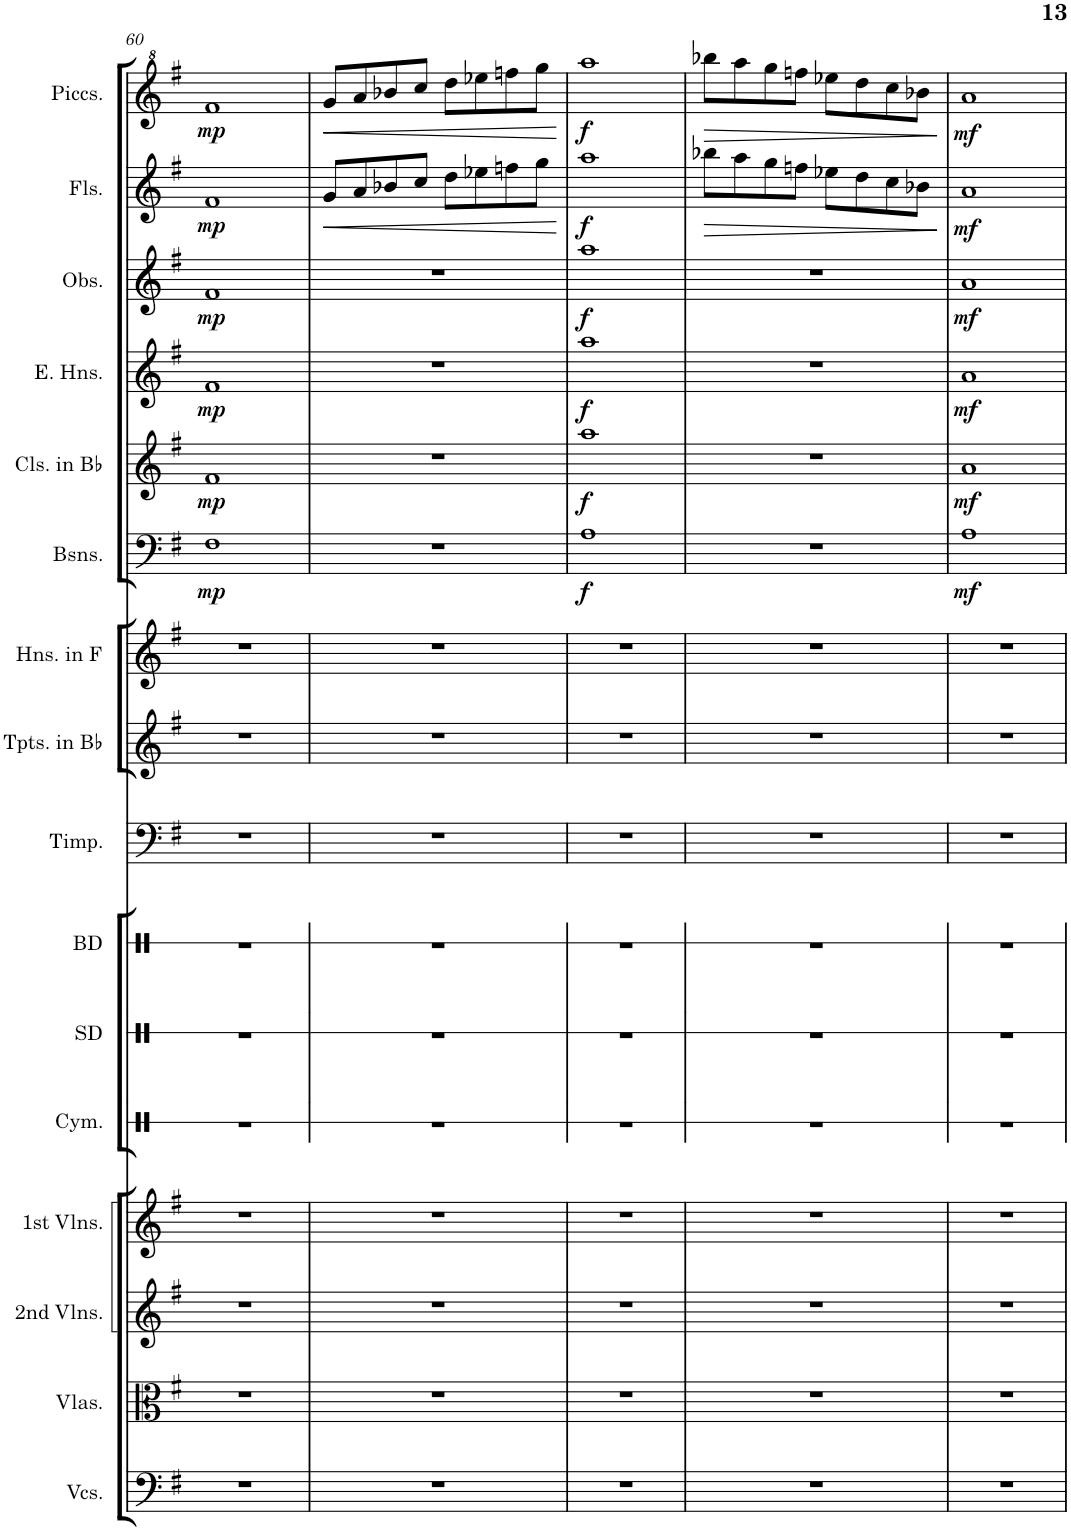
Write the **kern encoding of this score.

**kern	**kern	**kern	**kern	**kern	**kern	**kern	**kern	**kern	**kern	**kern	**dynam	**kern	**dynam	**kern	**dynam	**kern	**dynam	**kern	**dynam	**kern	**dynam
*part16	*part15	*part14	*part13	*part12	*part11	*part10	*part9	*part8	*part7	*part6	*part6	*part5	*part5	*part4	*part4	*part3	*part3	*part2	*part2	*part1	*part1
*staff16	*staff15	*staff14	*staff13	*staff12	*staff11	*staff10	*staff9	*staff8	*staff7	*staff6	*staff6	*staff5	*staff5	*staff4	*staff4	*staff3	*staff3	*staff2	*staff2	*staff1	*staff1
*I"Violoncellos	*I"Violas	*I"2nd Violins	*I"1st Violins	*I"Cymbals	*I"Snare Drum	*I"Bass Drum	*I"Timpani	*I"Trumpets in Bb	*I"Horns in F	*I"Bassoons	*	*I"Clarinets in Bb	*	*I"English Horns	*	*I"Oboes	*	*I"Flutes	*	*I"Piccolos	*
*I'Vcs.	*I'Vlas.	*I'2nd Vlns.	*I'1st Vlns.	*I'Cym.	*I'SD	*I'BD	*I'Timp.	*I'Tpts. in Bb	*I'Hns. in F	*I'Bsns.	*	*I'Cls. in Bb	*	*I'E. Hns.	*	*I'Obs.	*	*I'Fls.	*	*I'Piccs.	*
!!LO:PB:g=z
*clefF4	*clefC3	*clefG2	*clefG2	*clefX	*clefX	*clefX	*clefF4	*clefG2	*clefG2	*clefF4	*	*clefG2	*	*clefG2	*	*clefG2	*	*clefG2	*	*clefG^2	*
*	*	*	*	*	*	*	*	*Trd1c2	*Trd4c7	*	*	*Trd1c2	*	*Trd4c7	*	*	*	*	*	*Trd-7c-12	*
*k[f#]	*k[f#]	*k[f#]	*k[f#]	*k[]	*k[]	*k[]	*k[f#]	*k[f#]	*k[f#]	*k[f#]	*	*k[f#]	*	*k[f#]	*	*k[f#]	*	*k[f#]	*	*k[f#]	*
*M4/4	*M4/4	*M4/4	*M4/4	*M4/4	*M4/4	*M4/4	*M4/4	*M4/4	*M4/4	*M4/4	*	*M4/4	*	*M4/4	*	*M4/4	*	*M4/4	*	*M4/4	*
*met(c)	*met(c)	*met(c)	*met(c)	*met(c)	*met(c)	*met(c)	*met(c)	*met(c)	*met(c)	*met(c)	*	*met(c)	*	*met(c)	*	*met(c)	*	*met(c)	*	*met(c)	*
=60	=60	=60	=60	=60	=60	=60	=60	=60	=60	=60	=60	=60	=60	=60	=60	=60	=60	=60	=60	=60	=60
!	!	!	!	!	!	!	!	!	!	!	!LO:DY:b	!	!LO:DY:b	!	!LO:DY:b	!	!LO:DY:b	!	!LO:DY:b	!	!LO:DY:b
1r	1r	1r	1r	1r	1r	1r	1r	1r	1r	1F#	mp	1f#	mp	1f#	mp	1f#	mp	1f#	mp	1ff#	mp
=61	=61	=61	=61	=61	=61	=61	=61	=61	=61	=61	=61	=61	=61	=61	=61	=61	=61	=61	=61	=61	=61
!	!	!	!	!	!	!	!	!	!	!	!	!	!	!	!	!	!	!	!LO:HP:b	!	!LO:HP:b
1r	1r	1r	1r	1r	1r	1r	1r	1r	1r	1r	.	1r	.	1r	.	1r	.	8g/L	<	8gg/L	<
.	.	.	.	.	.	.	.	.	.	.	.	.	.	.	.	.	.	8a/	.	8aa/	.
.	.	.	.	.	.	.	.	.	.	.	.	.	.	.	.	.	.	8b-X/	.	8bb-X/	.
.	.	.	.	.	.	.	.	.	.	.	.	.	.	.	.	.	.	8cc/J	.	8ccc/J	.
.	.	.	.	.	.	.	.	.	.	.	.	.	.	.	.	.	.	8dd\L	.	8ddd\L	.
.	.	.	.	.	.	.	.	.	.	.	.	.	.	.	.	.	.	8ee-X\	.	8eee-X\	.
.	.	.	.	.	.	.	.	.	.	.	.	.	.	.	.	.	.	8ffn\	.	8fffn\	.
.	.	.	.	.	.	.	.	.	.	.	.	.	.	.	.	.	.	8gg\J	.	8ggg\J	.
.	.	.	.	.	.	.	.	.	.	.	.	.	.	.	.	.	.	.	[	.	[
=62	=62	=62	=62	=62	=62	=62	=62	=62	=62	=62	=62	=62	=62	=62	=62	=62	=62	=62	=62	=62	=62
!	!	!	!	!	!	!	!	!	!	!	!LO:DY:b	!	!LO:DY:b	!	!LO:DY:b	!	!LO:DY:b	!	!LO:DY:b	!	!LO:DY:b
1r	1r	1r	1r	1r	1r	1r	1r	1r	1r	1A	f	1aa	f	1aa	f	1aa	f	1aa	f	1aaa	f
=63	=63	=63	=63	=63	=63	=63	=63	=63	=63	=63	=63	=63	=63	=63	=63	=63	=63	=63	=63	=63	=63
!	!	!	!	!	!	!	!	!	!	!	!	!	!	!	!	!	!	!	!LO:HP:b	!	!LO:HP:b
1r	1r	1r	1r	1r	1r	1r	1r	1r	1r	1r	.	1r	.	1r	.	1r	.	8bb-X\L	>	8bbb-X\L	>
.	.	.	.	.	.	.	.	.	.	.	.	.	.	.	.	.	.	8aa\	.	8aaa\	.
.	.	.	.	.	.	.	.	.	.	.	.	.	.	.	.	.	.	8gg\	.	8ggg\	.
.	.	.	.	.	.	.	.	.	.	.	.	.	.	.	.	.	.	8ffn\J	.	8fffn\J	.
.	.	.	.	.	.	.	.	.	.	.	.	.	.	.	.	.	.	8ee-X\L	.	8eee-X\L	.
.	.	.	.	.	.	.	.	.	.	.	.	.	.	.	.	.	.	8dd\	.	8ddd\	.
.	.	.	.	.	.	.	.	.	.	.	.	.	.	.	.	.	.	8cc\	.	8ccc\	.
.	.	.	.	.	.	.	.	.	.	.	.	.	.	.	.	.	.	8b-X\J	.	8bb-X\J	.
.	.	.	.	.	.	.	.	.	.	.	.	.	.	.	.	.	.	.	]	.	]
=64	=64	=64	=64	=64	=64	=64	=64	=64	=64	=64	=64	=64	=64	=64	=64	=64	=64	=64	=64	=64	=64
!	!	!	!	!	!	!	!	!	!	!	!LO:DY:b	!	!LO:DY:b	!	!LO:DY:b	!	!LO:DY:b	!	!LO:DY:b	!	!LO:DY:b
1r	1r	1r	1r	1r	1r	1r	1r	1r	1r	1A	mf	1a	mf	1a	mf	1a	mf	1a	mf	1aa	mf
=	=	=	=	=	=	=	=	=	=	=	=	=	=	=	=	=	=	=	=	=	=
*-	*-	*-	*-	*-	*-	*-	*-	*-	*-	*-	*-	*-	*-	*-	*-	*-	*-	*-	*-	*-	*-
